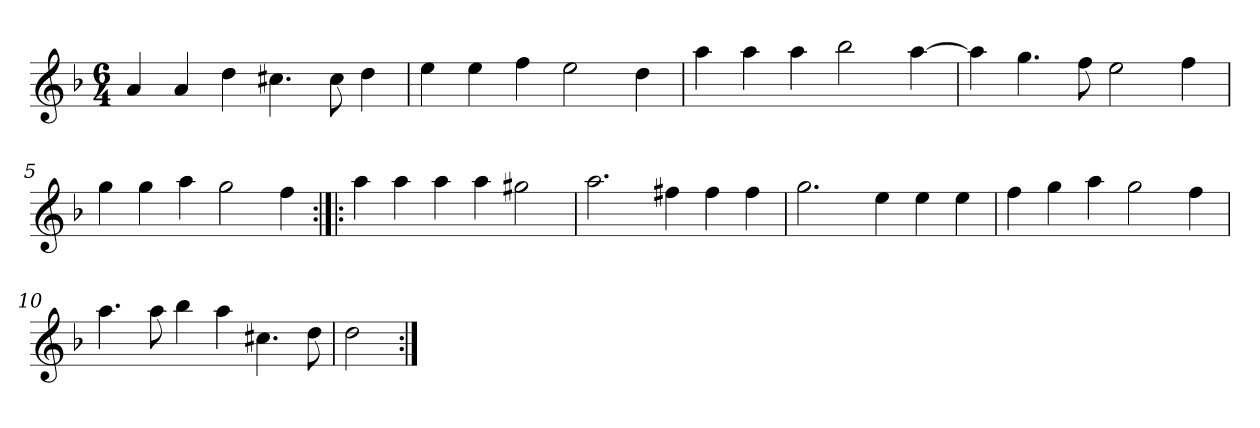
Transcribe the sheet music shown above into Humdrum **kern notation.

**kern
*part1
*staff1
*clefG2
*k[b-]
*d:
*M6/4
*MM120
=1
4a
4a
4dd
4.cc#X
8cc#
4dd
=2
4ee
4ee
4ff
2ee
4dd
=3
4aa
4aa
4aa
2bb-
[4aa
=4
4aa]
4.gg
8ff
2ee
4ff
=5
4gg
4gg
4aa
2gg
4ff
=6:|!|:
4aa
4aa
4aa
4aa
2gg#X
=7
2.aa
4ff#X
4ff#
4ff#
=8
2.gg
4ee
4ee
4ee
=9
4ff
4gg
4aa
2gg
4ff
=10
4.aa
8aa
4bb-
4aa
4.cc#X
8dd
=11
2dd
=:|!
*-
